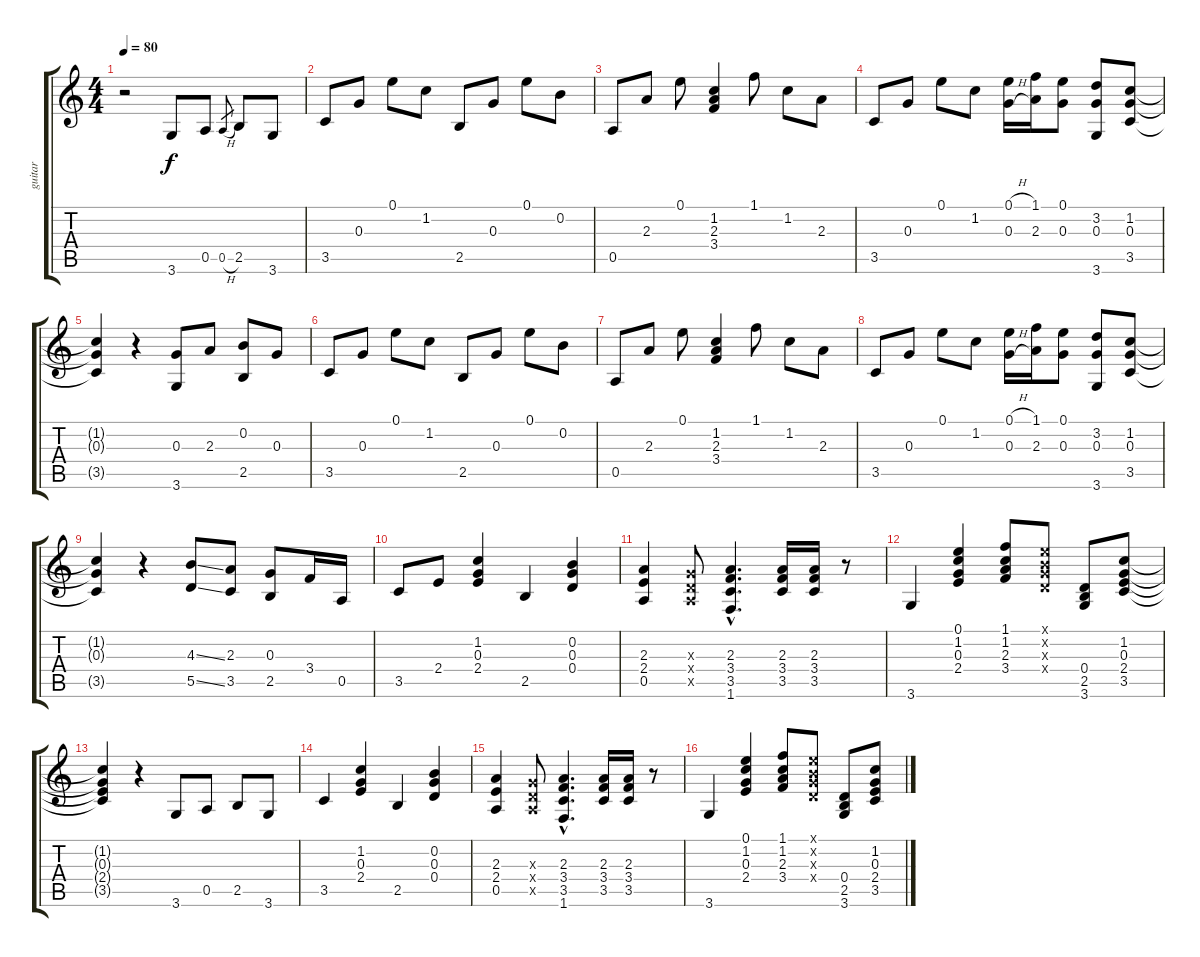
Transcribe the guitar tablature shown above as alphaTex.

\track ("guitar" "guitar") {instrument acousticguitarsteel}
\staff {score tabs}
\tuning (E4 B3 G3 D3 A2 E2) {hide}
\ts (4 4)
\tempo 80
\clef g2
\ks c
r.2{dy f instrument acousticguitarsteel} 3.6.8 0.5.8 0.5{h}.8{gr} 2.5.8 3.6.8 |
3.5.8 0.3.8 0.1.8 1.2.8 2.5.8 0.3.8 0.1.8 0.2.8 |
0.5.8 2.3.8 0.1.8 (1.2 2.3 3.4).4 1.1.8 1.2.8 2.3.8 |
3.5.8 0.3.8 0.1.8 1.2.8 (0.1{h} 0.3{h}).16 (1.1 2.3).16 (0.1 0.3).8 (3.2 0.3 3.6).8 (1.2 0.3 3.5).8 |
(1.2{t} 0.3{t} 3.5{t}).4 r.4 (0.3 3.6).8 2.3.8 (0.2 2.5).8 0.3.8 |
3.5.8 0.3.8 0.1.8 1.2.8 2.5.8 0.3.8 0.1.8 0.2.8 |
0.5.8 2.3.8 0.1.8 (1.2 2.3 3.4).4 1.1.8 1.2.8 2.3.8 |
3.5.8 0.3.8 0.1.8 1.2.8 (0.1{h} 0.3{h}).16 (1.1 2.3).16 (0.1 0.3).8 (3.2 0.3 3.6).8 (1.2 0.3 3.5).8 |
(1.2{t} 0.3{t} 3.5{t}).4 r.4 (4.3{ss} 5.5{ss}).8 (2.3 3.5).8 (0.3 2.5).8 3.4.16 0.5.16 |
3.5.8 2.4.8 (1.2 0.3 2.4).4 2.5.4 (0.2 0.3 0.4).4 |
(2.3 2.4 0.5).4 (0.3{x} 0.4{x} 0.5{x}).8 (2.3{hac} 3.4{hac} 3.5{hac} 1.6{hac}).4{d} (2.3 3.4 3.5).16 (2.3 3.4 3.5).16 r.8 |
3.6.4 (0.1 1.2 0.3 2.4).4 (1.1 1.2 2.3 3.4).8 (0.1{x} 0.2{x} 0.3{x} 0.4{x}).8 (0.4 2.5 3.6).8 (1.2 0.3 2.4 3.5).8 |
(1.2{t} 0.3{t} 2.4{t} 3.5{t}).4 r.4 3.6.8 0.5.8 2.5.8 3.6.8 |
3.5.4 (1.2 0.3 2.4).4 2.5.4 (0.2 0.3 0.4).4 |
(2.3 2.4 0.5).4 (0.3{x} 0.4{x} 0.5{x}).8 (2.3{hac} 3.4{hac} 3.5{hac} 1.6{hac}).4{d} (2.3 3.4 3.5).16 (2.3 3.4 3.5).16 r.8 |
3.6.4 (0.1 1.2 0.3 2.4).4 (1.1 1.2 2.3 3.4).8 (0.1{x} 0.2{x} 0.3{x} 0.4{x}).8 (0.4 2.5 3.6).8 (1.2 0.3 2.4 3.5).8
